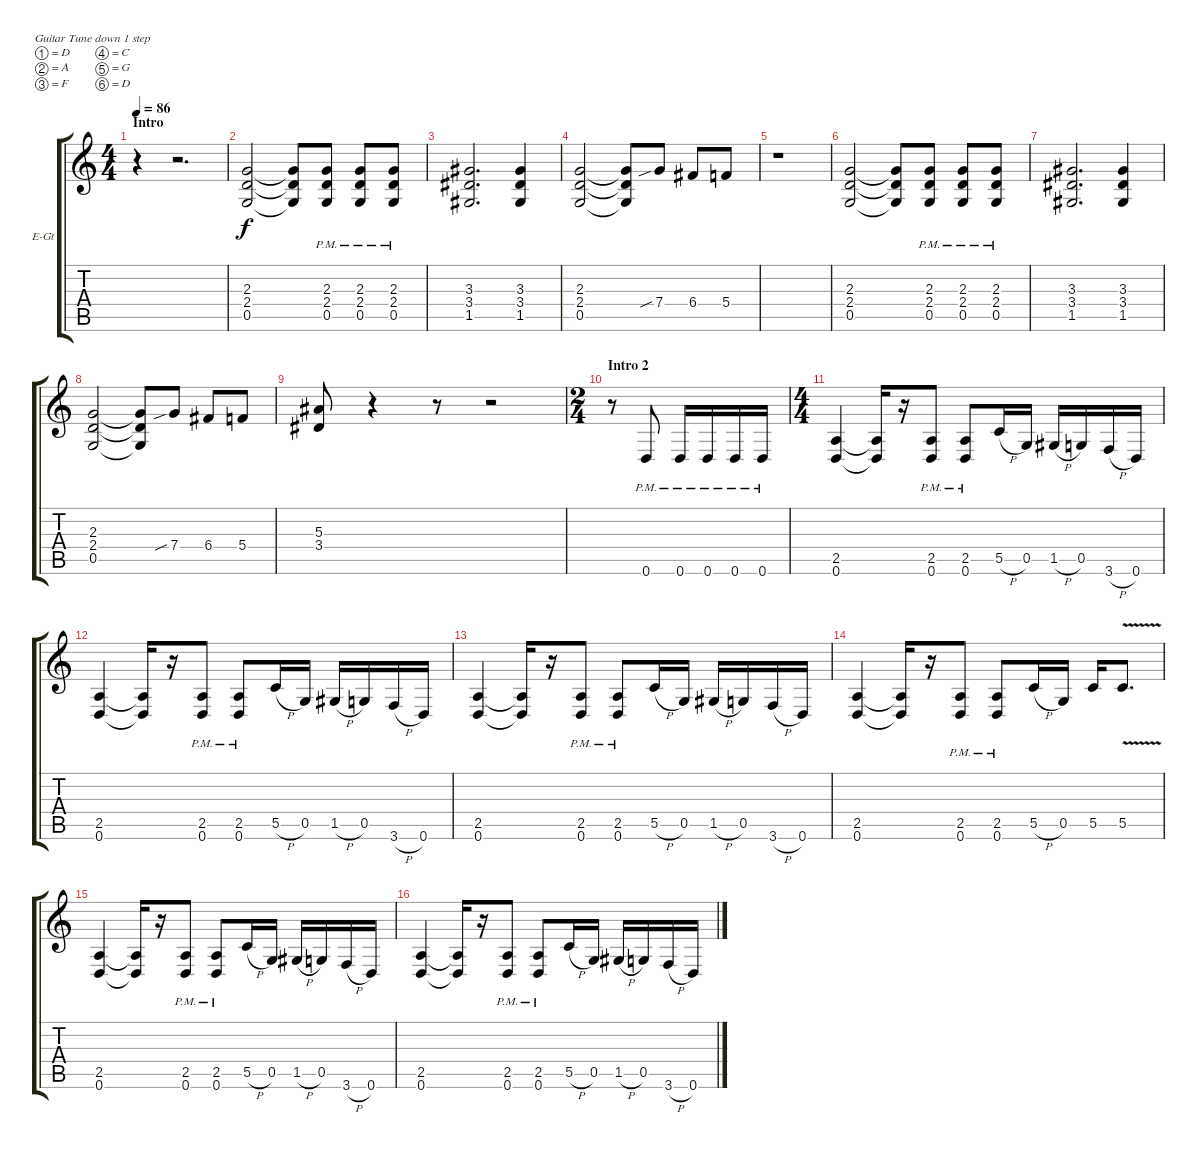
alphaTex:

\bracketExtendMode groupsimilarinstruments
\firstSystemTrackNameOrientation horizontal
\otherSystemsTrackNameOrientation horizontal
\track ("Kirk Hammett" "E-Gt") {instrument distortionguitar}
\staff {score tabs}
\tuning (D4 A3 F3 C3 G2 D2)
\ts (4 4)
\section ("" "Intro")
\tempo 86
\clef g2
\ks c
r.4{dy f instrument distortionguitar} r.2{d} |
(2.3 2.4 0.5).2 (2.3{t} 2.4{t} 0.5{t}).8 (2.3{pm} 2.4{pm} 0.5{pm}).8 (2.3{pm} 2.4{pm} 0.5{pm}).8 (2.3{pm} 2.4{pm} 0.5{pm}).8 |
(3.3 3.4 1.5).2{d} (3.3 3.4 1.5).4 |
(2.3 2.4 0.5).2 (2.3{t} 2.4{t} 0.5{t}).8 7.4{sib}.8 6.4.8 5.4.8 |
r.1 |
(2.3 2.4 0.5).2 (2.3{t} 2.4{t} 0.5{t}).8 (2.3{pm} 2.4{pm} 0.5{pm}).8 (2.3{pm} 2.4{pm} 0.5{pm}).8 (2.3{pm} 2.4{pm} 0.5{pm}).8 |
(3.3 3.4 1.5).2{d} (3.3 3.4 1.5).4 |
(2.3 2.4 0.5).2 (2.3{t} 2.4{t} 0.5{t}).8 7.4{sib}.8 6.4.8 5.4.8 |
(5.3 3.4).8 r.4 r.8 r.2 |
\ts (2 4)
\section ("" "Intro 2")
r.8 0.6{pm}.8 0.6{pm}.16 0.6{pm}.16 0.6{pm}.16 0.6{pm}.16 |
\ts (4 4)
(2.5 0.6).4 (2.5{t} 0.6{t}).16 r.16 (2.5{pm} 0.6{pm}).8 (2.5{pm} 0.6{pm}).8 5.5{h}.16 0.5.16 1.5{h}.16 0.5.16 3.6{h}.16 0.6.16 |
(2.5 0.6).4 (2.5{t} 0.6{t}).16 r.16 (2.5{pm} 0.6{pm}).8 (2.5{pm} 0.6{pm}).8 5.5{h}.16 0.5.16 1.5{h}.16 0.5.16 3.6{h}.16 0.6.16 |
(2.5 0.6).4 (2.5{t} 0.6{t}).16 r.16 (2.5{pm} 0.6{pm}).8 (2.5{pm} 0.6{pm}).8 5.5{h}.16 0.5.16 1.5{h}.16 0.5.16 3.6{h}.16 0.6.16 |
(2.5 0.6).4 (2.5{t} 0.6{t}).16 r.16 (2.5{pm} 0.6{pm}).8 (2.5{pm} 0.6{pm}).8 5.5{h}.16 0.5.16 5.5.16 5.5{v}.8{d} |
(2.5 0.6).4 (2.5{t} 0.6{t}).16 r.16 (2.5{pm} 0.6{pm}).8 (2.5{pm} 0.6{pm}).8 5.5{h}.16 0.5.16 1.5{h}.16 0.5.16 3.6{h}.16 0.6.16 |
(2.5 0.6).4 (2.5{t} 0.6{t}).16 r.16 (2.5{pm} 0.6{pm}).8 (2.5{pm} 0.6{pm}).8 5.5{h}.16 0.5.16 1.5{h}.16 0.5.16 3.6{h}.16 0.6.16
